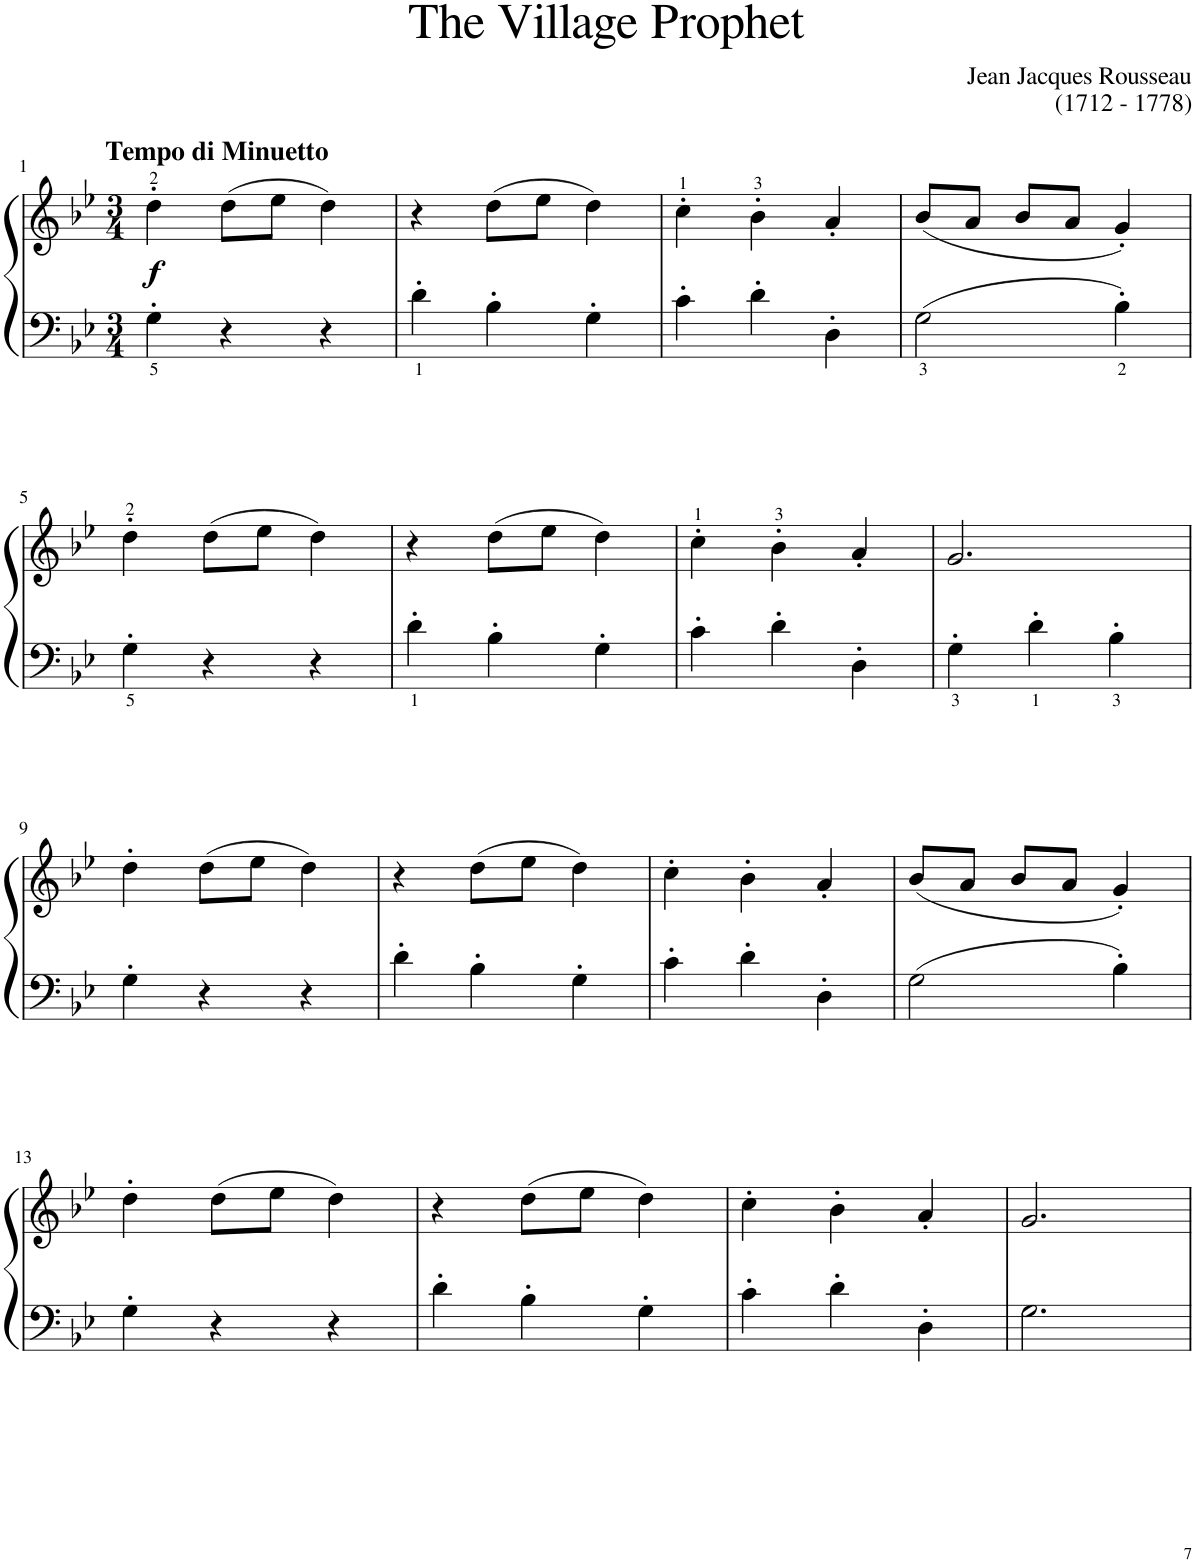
**kern	**kern	**dynam
*part1	*part1	*part1
*staff2	*staff1	*staff1/2
*I"Piano	*	*
*I'Pno	*	*
!!LO:PB:g=z
*clefF4	*clefG2	*
*k[b-e-]	*k[b-e-]	*
*M3/4	*M3/4	*
=1	=1	=1
!	!LO:TX:a:B:t=Tempo di Minuetto	!
!	!	!LO:DY:b
4G'\	4dd'\	f
4r	(8dd\L	.
.	8ee-\J	.
4r	4dd\)	.
=2	=2	=2
4d'\	4r	.
4B-'\	(8dd\L	.
.	8ee-\J	.
4G'\	4dd\)	.
=3	=3	=3
4c'\	4cc'\	.
4d'\	4b-'\	.
4D'\	4a'/	.
=4	=4	=4
2G\	(8b-/L	.
.	8a/J	.
.	8b-/L	.
.	8a/J	.
4B-'\	4g'/)	.
!!LO:LB:g=z
=5	=5	=5
4G'\	4dd'\	.
4r	(8dd\L	.
.	8ee-\J	.
4r	4dd\)	.
=6	=6	=6
4d'\	4r	.
4B-'\	(8dd\L	.
.	8ee-\J	.
4G'\	4dd\)	.
=7	=7	=7
4c'\	4cc'\	.
4d'\	4b-'\	.
4D'\	4a'/	.
=8	=8	=8
4G'\	2.g/	.
4d'\	.	.
4B-'\	.	.
!!LO:LB:g=z
=9	=9	=9
4G'\	4dd'\	.
4r	(8dd\L	.
.	8ee-\J	.
4r	4dd\)	.
=10	=10	=10
4d'\	4r	.
4B-'\	(8dd\L	.
.	8ee-\J	.
4G'\	4dd\)	.
=11	=11	=11
4c'\	4cc'\	.
4d'\	4b-'\	.
4D'\	4a'/	.
=12	=12	=12
2G\	(8b-/L	.
.	8a/J	.
.	8b-/L	.
.	8a/J	.
4B-'\	4g'/)	.
!!LO:LB:g=z
=13	=13	=13
4G'\	4dd'\	.
4r	(8dd\L	.
.	8ee-\J	.
4r	4dd\)	.
=14	=14	=14
4d'\	4r	.
4B-'\	(8dd\L	.
.	8ee-\J	.
4G'\	4dd\)	.
=15	=15	=15
4c'\	4cc'\	.
4d'\	4b-'\	.
4D'\	4a'/	.
=16	=16	=16
2.G\	2.g/	.
=	=	=
*-	*-	*-
